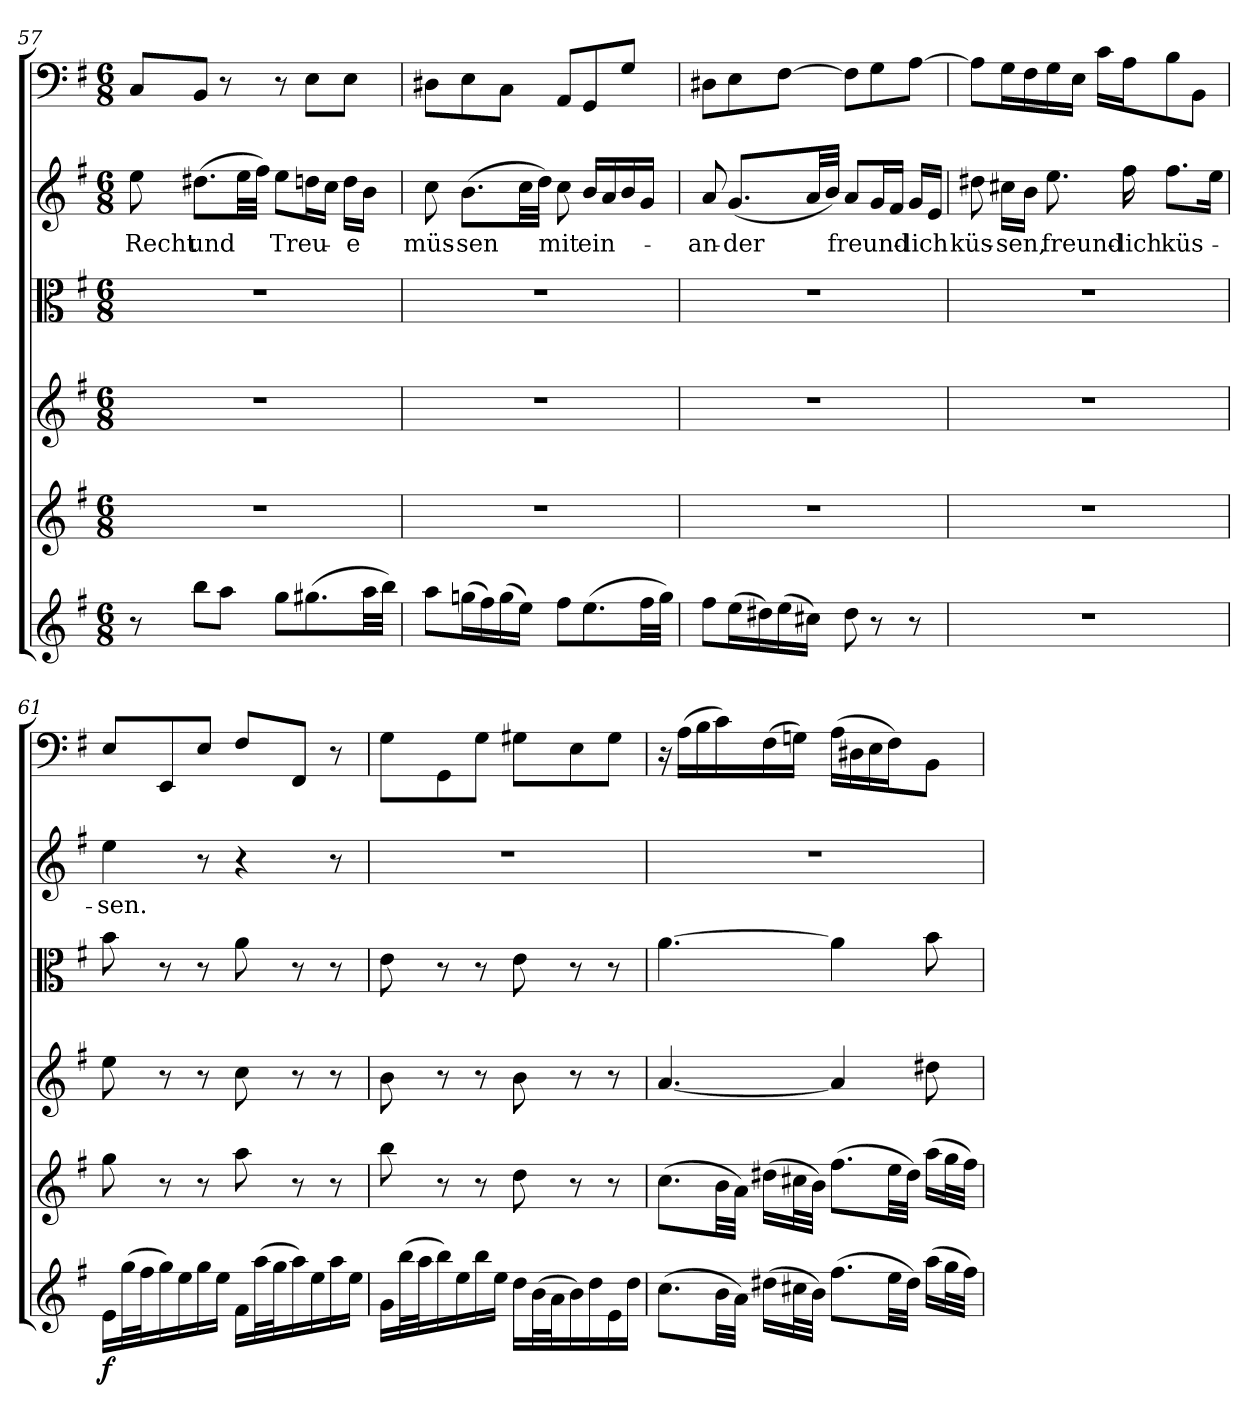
**kern	**dynam	**kern	**kern	**kern	**kern	**text	**kern
*part6	*part6	*part5	*part4	*part3	*part2	*part2	*part1
*staff6	*staff6	*staff5	*staff4	*staff3	*staff2	*staff2	*staff1
*clefG2	*	*clefG2	*clefG2	*clefC3	*clefG2	*	*clefF4
*k[f#]	*	*k[f#]	*k[f#]	*k[f#]	*k[f#]	*	*k[f#]
*G:	*	*G:	*G:	*G:	*G:	*	*G:
*M6/8	*	*M6/8	*M6/8	*M6/8	*M6/8	*	*M6/8
=57	=57	=57	=57	=57	=57	=57	=57
8r	.	2.r	2.r	2.r	8ee\	Recht	8C/L
8bb\L	.	.	.	.	(8.dd#X\L	und	8BB/J
8aa\J	.	.	.	.	.	.	8r
.	.	.	.	.	32ee\LL	.	.
.	.	.	.	.	32ff#\JJJ)	.	.
8gg\L	.	.	.	.	8ee\L	Treu-	8r
(8.gg#X\	.	.	.	.	16ddn\L	.	8E\L
.	.	.	.	.	16cc\JJ	.	.
.	.	.	.	.	16dd\LL	-e	8E\J
32aa\LL	.	.	.	.	16b\JJ	.	.
32bb\JJJ)	.	.	.	.	.	.	.
=58	=58	=58	=58	=58	=58	=58	=58
8aa\L	.	2.r	2.r	2.r	8cc\	müs-	8D#X\L
(16ggn\L	.	.	.	.	(8.b\L	-sen	8E\
16ff#\)	.	.	.	.	.	.	.
(16gg\	.	.	.	.	.	.	8C\J
16ee\JJ)	.	.	.	.	32cc\LL	.	.
.	.	.	.	.	32dd\JJJ)	.	.
8ff#\L	.	.	.	.	8cc\	mit	8AA/L
(8.ee\	.	.	.	.	16b/LL	ein-	8GG/
.	.	.	.	.	16a/	.	.
.	.	.	.	.	16b/	.	8G/J
32ff#\LL	.	.	.	.	16g/JJ	.	.
32gg\JJJ)	.	.	.	.	.	.	.
=59	=59	=59	=59	=59	=59	=59	=59
8ff#\L	.	2.r	2.r	2.r	8a/	-an-	8D#X\L
(16ee\L	.	.	.	.	(8.g/L	-der	8E\
16dd#X\)	.	.	.	.	.	.	.
(16ee\	.	.	.	.	.	.	[8F#\J
16cc#X\JJ)	.	.	.	.	32a/LL	.	.
.	.	.	.	.	32b/JJJ)	.	.
8dd#\	.	.	.	.	8a/L	freund-	8F#\L]
8r	.	.	.	.	16g/L	.	8G\
.	.	.	.	.	16f#/JJ	.	.
8r	.	.	.	.	16g/LL	-lich	[8A\J
.	.	.	.	.	16e/JJ	.	.
=60	=60	=60	=60	=60	=60	=60	=60
2.r	.	2.r	2.r	2.r	8dd#X\	küs-	8A\L]
.	.	.	.	.	16cc#X\LL	-sen,	16G\L
.	.	.	.	.	16b\JJ	.	16F#\
.	.	.	.	.	8.ee\	freund-	16G\
.	.	.	.	.	.	.	16E\JJ
.	.	.	.	.	.	.	16c\LL
.	.	.	.	.	16ff#\	-lich	16A\J
.	.	.	.	.	8.ff#\L	küs-	8B\
.	.	.	.	.	.	.	8BB\J
.	.	.	.	.	16ee\Jk	.	.
=61	=61	=61	=61	=61	=61	=61	=61
16e\LL	f	8gg\	8ee\	8b\	4ee\	-sen.	8E/L
(32gg\L	.	.	.	.	.	.	.
32ff#\J	.	.	.	.	.	.	.
16gg\)	.	8r	8r	8r	.	.	8EE/
16ee\	.	.	.	.	.	.	.
16gg\	.	8r	8r	8r	8r	.	8E/J
16ee\JJ	.	.	.	.	.	.	.
16f#\LL	.	8aa\	8cc\	8a\	4r	.	8F#/L
(32aa\L	.	.	.	.	.	.	.
32gg\J	.	.	.	.	.	.	.
16aa\)	.	8r	8r	8r	.	.	8FF#/J
16ee\	.	.	.	.	.	.	.
16aa\	.	8r	8r	8r	8r	.	8r
16ee\JJ	.	.	.	.	.	.	.
=62	=62	=62	=62	=62	=62	=62	=62
16g\LL	.	8bb\	8b\	8e\	2.r	.	8G\L
(32bb\L	.	.	.	.	.	.	.
32aa\J	.	.	.	.	.	.	.
16bb\)	.	8r	8r	8r	.	.	8GG\
16ee\	.	.	.	.	.	.	.
16bb\	.	8r	8r	8r	.	.	8G\J
16ee\JJ	.	.	.	.	.	.	.
16dd\LL	.	8dd\	8b\	8e\	.	.	8G#X\L
(32b\L	.	.	.	.	.	.	.
32a\J	.	.	.	.	.	.	.
16b\)	.	8r	8r	8r	.	.	8E\
16dd\	.	.	.	.	.	.	.
16e\	.	8r	8r	8r	.	.	8G#\J
16dd\JJ	.	.	.	.	.	.	.
=63	=63	=63	=63	=63	=63	=63	=63
(8.cc\L	.	(8.cc\L	[4.a/	[4.a\	2.r	.	16r
.	.	.	.	.	.	.	(16A\LL
.	.	.	.	.	.	.	16B\
32b\LL	.	32b\LL	.	.	.	.	16c\)
32a\JJJ)	.	32a\JJJ)	.	.	.	.	.
(16dd#X\LL	.	(16dd#X\LL	.	.	.	.	(16F#\
32cc#X\L	.	32cc#X\L	.	.	.	.	16Gn\JJ)
32b\JJJ)	.	32b\JJJ)	.	.	.	.	.
(8.ff#\L	.	(8.ff#\L	4a/]	4a\]	.	.	(16A\LL
.	.	.	.	.	.	.	16D#X\
.	.	.	.	.	.	.	16E\
32ee\LL	.	32ee\LL	.	.	.	.	16F#\J)
32dd#\JJJ)	.	32dd#\JJJ)	.	.	.	.	.
(16aa\LL	.	(16aa\LL	8dd#X\	8b\	.	.	8BB\J
32gg\L	.	32gg\L	.	.	.	.	.
32ff#\JJJ)	.	32ff#\JJJ)	.	.	.	.	.
=	=	=	=	=	=	=	=
*-	*-	*-	*-	*-	*-	*-	*-
